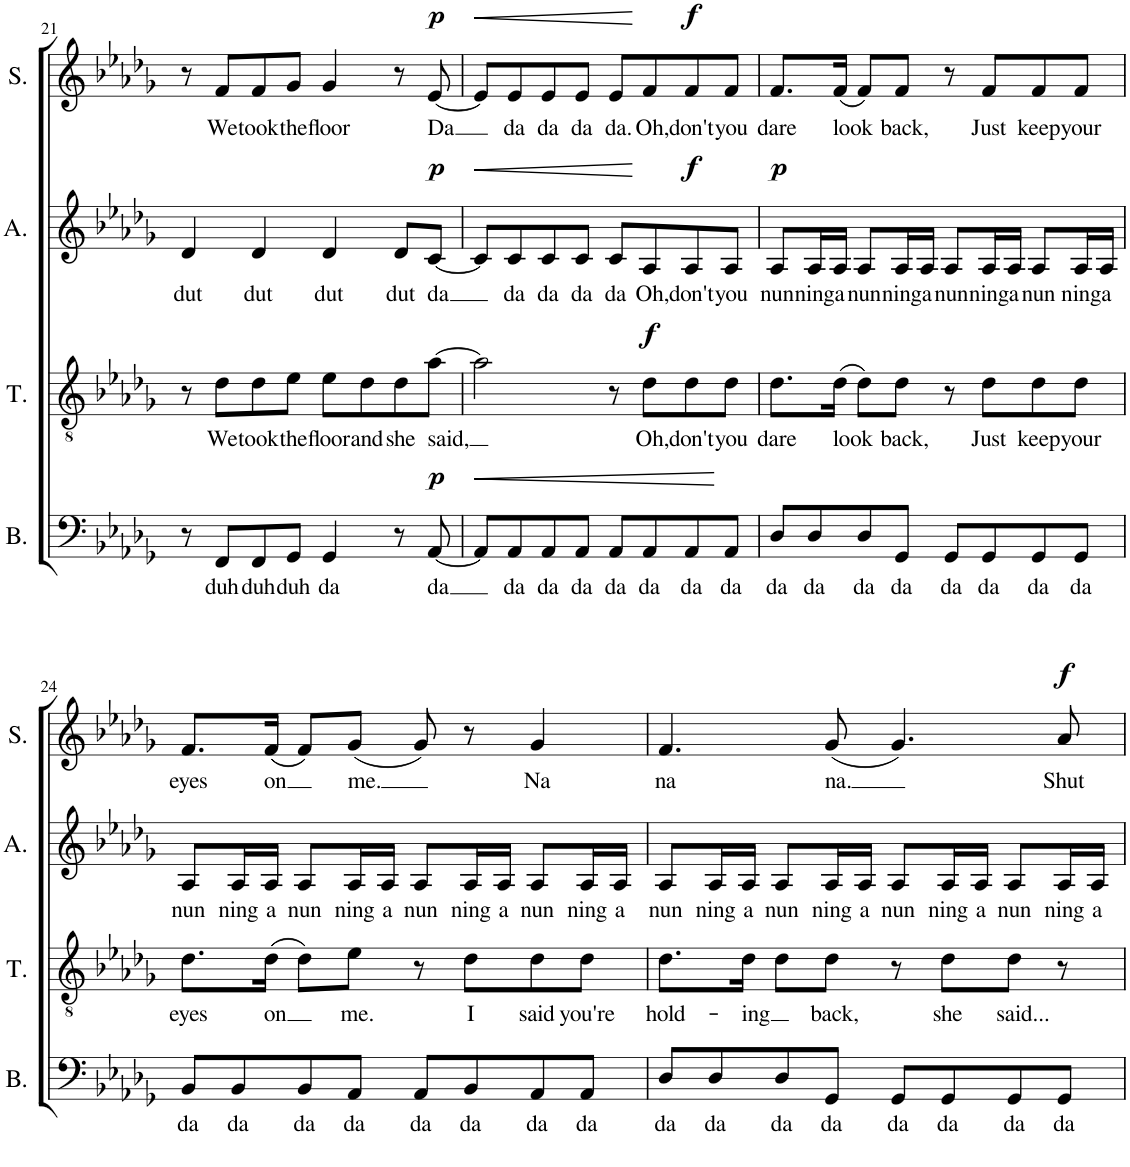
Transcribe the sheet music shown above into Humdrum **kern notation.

**kern	**text	**dynam	**kern	**text	**dynam	**kern	**text	**dynam	**kern	**text	**dynam
*part4	*part4	*part4	*part3	*part3	*part3	*part2	*part2	*part2	*part1	*part1	*part1
*staff4	*staff4	*staff4	*staff3	*staff3	*staff3	*staff2	*staff2	*staff2	*staff1	*staff1	*staff1
*I"Bass	*	*	*I"Tenor	*	*	*I"Alto	*	*	*I"Soprano	*	*
*I'B.	*	*	*I'T.	*	*	*I'A.	*	*	*I'S.	*	*
!!LO:PB:g=z
*clefF4	*	*	*clefGv2	*	*	*clefG2	*	*	*clefG2	*	*
*k[b-e-a-d-g-]	*	*	*k[b-e-a-d-g-]	*	*	*k[b-e-a-d-g-]	*	*	*k[b-e-a-d-g-]	*	*
*M4/4	*	*	*M4/4	*	*	*M4/4	*	*	*M4/4	*	*
=21	=21	=21	=21	=21	=21	=21	=21	=21	=21	=21	=21
!	!	!	!	!	!	!	!LO:LY:b	!	!	!	!
8r	.	.	8r	.	.	4d-/	dut	.	8r	.	.
!	!LO:LY:b	!	!	!LO:LY:b	!	!	!	!	!	!LO:LY:b	!
8FF/L	duh	.	8d-\L	We	.	.	.	.	8f/L	We	.
!	!LO:LY:b	!	!	!LO:LY:b	!	!	!LO:LY:b	!	!	!LO:LY:b	!
8FF/	duh	.	8d-\	took	.	4d-/	dut	.	8f/	took	.
!	!LO:LY:b	!	!	!LO:LY:b	!	!	!	!	!	!LO:LY:b	!
8GG-/J	duh	.	8e-\J	the	.	.	.	.	8g-/J	the	.
!	!LO:LY:b	!	!	!LO:LY:b	!	!	!LO:LY:b	!	!	!LO:LY:b	!
4GG-/	da	.	8e-\L	floor	.	4d-/	dut	.	4g-/	floor	.
!	!	!	!	!LO:LY:b	!	!	!	!	!	!	!
.	.	.	8d-\	and	.	.	.	.	.	.	.
!	!	!	!	!LO:LY:b	!	!	!LO:LY:b	!	!	!	!
8r	.	.	8d-\	she	.	8d-/L	dut	.	8r	.	.
!	!LO:LY:b	!LO:DY:a	!	!LO:LY:b	!	!	!LO:LY:b	!LO:DY:a	!	!LO:LY:b	!LO:DY:a
[8AA-/	da	p	[8a-\J	said,	.	[8c/J	da	p	[8e-/	Da	p
=22	=22	=22	=22	=22	=22	=22	=22	=22	=22	=22	=22
!	!	!LO:HP:b	!	!	!	!	!	!LO:HP:b	!	!	!LO:HP:b
8AA-/L]	.	<	2a-\]	.	.	8c/L]	.	<	8e-/L]	.	<
!	!LO:LY:b	!	!	!	!	!	!LO:LY:b	!	!	!LO:LY:b	!
8AA-/	da	.	.	.	.	8c/	da	.	8e-/	da	.
!	!LO:LY:b	!	!	!	!	!	!LO:LY:b	!	!	!LO:LY:b	!
8AA-/	da	.	.	.	.	8c/	da	.	8e-/	da	.
!	!LO:LY:b	!	!	!	!	!	!LO:LY:b	!	!	!LO:LY:b	!
8AA-/J	da	.	.	.	.	8c/J	da	.	8e-/J	da	.
!	!LO:LY:b	!	!	!	!	!	!LO:LY:b	!	!	!LO:LY:b	!
8AA-/L	da	.	8r	.	.	8c/L	da	.	8e-/L	da.	.
!	!LO:LY:b	!	!	!LO:LY:b	!LO:DY:a	!	!LO:LY:b	!	!	!LO:LY:b	!
8AA-/	da	.	8d-\L	Oh,	f	8A-/	Oh,	[	8f/	Oh,	[
!	!LO:LY:b	!	!	!LO:LY:b	!	!	!LO:LY:b	!LO:DY:a	!	!LO:LY:b	!LO:DY:a
8AA-/	da	.	8d-\	don't	.	8A-/	don't	f	8f/	don't	f
!	!LO:LY:b	!	!	!LO:LY:b	!	!	!LO:LY:b	!	!	!LO:LY:b	!
8AA-/J	da	[	8d-\J	you	.	8A-/J	you	.	8f/J	you	.
=23	=23	=23	=23	=23	=23	=23	=23	=23	=23	=23	=23
!	!LO:LY:b	!	!	!LO:LY:b	!	!	!LO:LY:b	!LO:DY:a	!	!LO:LY:b	!
8D-/L	da	.	8.d-\L	dare	.	8A-/L	nun	p	8.f/L	dare	.
!	!LO:LY:b	!	!	!	!	!	!LO:LY:b	!	!	!	!
8D-/	da	.	.	.	.	16A-/L	ning	.	.	.	.
!	!	!	!	!LO:LY:b	!	!	!LO:LY:b	!	!	!LO:LY:b	!
.	.	.	(16d-\Jk	look	.	16A-/JJ	a	.	(16f/Jk	look	.
!	!LO:LY:b	!	!	!	!	!	!LO:LY:b	!	!	!	!
8D-/	da	.	8d-\L)	.	.	8A-/L	nun	.	8f/L)	.	.
!	!LO:LY:b	!	!	!LO:LY:b	!	!	!LO:LY:b	!	!	!LO:LY:b	!
8GG-/J	da	.	8d-\J	back,	.	16A-/L	ning	.	8f/J	back,	.
!	!	!	!	!	!	!	!LO:LY:b	!	!	!	!
.	.	.	.	.	.	16A-/JJ	a	.	.	.	.
!	!LO:LY:b	!	!	!	!	!	!LO:LY:b	!	!	!	!
8GG-/L	da	.	8r	.	.	8A-/L	nun	.	8r	.	.
!	!LO:LY:b	!	!	!LO:LY:b	!	!	!LO:LY:b	!	!	!LO:LY:b	!
8GG-/	da	.	8d-\L	Just	.	16A-/L	ning	.	8f/L	Just	.
!	!	!	!	!	!	!	!LO:LY:b	!	!	!	!
.	.	.	.	.	.	16A-/JJ	a	.	.	.	.
!	!LO:LY:b	!	!	!LO:LY:b	!	!	!LO:LY:b	!	!	!LO:LY:b	!
8GG-/	da	.	8d-\	keep	.	8A-/L	nun	.	8f/	keep	.
!	!LO:LY:b	!	!	!LO:LY:b	!	!	!LO:LY:b	!	!	!LO:LY:b	!
8GG-/J	da	.	8d-\J	your	.	16A-/L	ning	.	8f/J	your	.
!	!	!	!	!	!	!	!LO:LY:b	!	!	!	!
.	.	.	.	.	.	16A-/JJ	a	.	.	.	.
!!LO:LB:g=z
=24	=24	=24	=24	=24	=24	=24	=24	=24	=24	=24	=24
!	!LO:LY:b	!	!	!LO:LY:b	!	!	!LO:LY:b	!	!	!LO:LY:b	!
8BB-/L	da	.	8.d-\L	eyes	.	8A-/L	nun	.	8.f/L	eyes	.
!	!LO:LY:b	!	!	!	!	!	!LO:LY:b	!	!	!	!
8BB-/	da	.	.	.	.	16A-/L	ning	.	.	.	.
!	!	!	!	!LO:LY:b	!	!	!LO:LY:b	!	!	!LO:LY:b	!
.	.	.	(16d-\Jk	on	.	16A-/JJ	a	.	(16f/Jk	on	.
!	!LO:LY:b	!	!	!	!	!	!LO:LY:b	!	!	!	!
8BB-/	da	.	8d-\L)	.	.	8A-/L	nun	.	8f/L)	.	.
!	!LO:LY:b	!	!	!LO:LY:b	!	!	!LO:LY:b	!	!	!LO:LY:b	!
8AA-/J	da	.	8e-\J	me.	.	16A-/L	ning	.	(8g-/J	me.	.
!	!	!	!	!	!	!	!LO:LY:b	!	!	!	!
.	.	.	.	.	.	16A-/JJ	a	.	.	.	.
!	!LO:LY:b	!	!	!	!	!	!LO:LY:b	!	!	!	!
8AA-/L	da	.	8r	.	.	8A-/L	nun	.	8g-/)	.	.
!	!LO:LY:b	!	!	!LO:LY:b	!	!	!LO:LY:b	!	!	!	!
8BB-/	da	.	8d-\L	I	.	16A-/L	ning	.	8r	.	.
!	!	!	!	!	!	!	!LO:LY:b	!	!	!	!
.	.	.	.	.	.	16A-/JJ	a	.	.	.	.
!	!LO:LY:b	!	!	!LO:LY:b	!	!	!LO:LY:b	!	!	!LO:LY:b	!
8AA-/	da	.	8d-\	said	.	8A-/L	nun	.	4g-/	Na	.
!	!LO:LY:b	!	!	!LO:LY:b	!	!	!LO:LY:b	!	!	!	!
8AA-/J	da	.	8d-\J	you're	.	16A-/L	ning	.	.	.	.
!	!	!	!	!	!	!	!LO:LY:b	!	!	!	!
.	.	.	.	.	.	16A-/JJ	a	.	.	.	.
=25	=25	=25	=25	=25	=25	=25	=25	=25	=25	=25	=25
!	!LO:LY:b	!	!	!LO:LY:b	!	!	!LO:LY:b	!	!	!LO:LY:b	!
8D-/L	da	.	8.d-\L	hold-	.	8A-/L	nun	.	4.f/	na	.
!	!LO:LY:b	!	!	!	!	!	!LO:LY:b	!	!	!	!
8D-/	da	.	.	.	.	16A-/L	ning	.	.	.	.
!	!	!	!	!LO:LY:b	!	!	!LO:LY:b	!	!	!	!
.	.	.	16d-\Jk	-ing	.	16A-/JJ	a	.	.	.	.
!	!LO:LY:b	!	!	!	!	!	!LO:LY:b	!	!	!	!
8D-/	da	.	8d-\L	.	.	8A-/L	nun	.	.	.	.
!	!LO:LY:b	!	!	!LO:LY:b	!	!	!LO:LY:b	!	!	!LO:LY:b	!
8GG-/J	da	.	8d-\J	back,	.	16A-/L	ning	.	(8g-/	na.	.
!	!	!	!	!	!	!	!LO:LY:b	!	!	!	!
.	.	.	.	.	.	16A-/JJ	a	.	.	.	.
!	!LO:LY:b	!	!	!	!	!	!LO:LY:b	!	!	!	!
8GG-/L	da	.	8r	.	.	8A-/L	nun	.	4.g-/)	.	.
!	!LO:LY:b	!	!	!LO:LY:b	!	!	!LO:LY:b	!	!	!	!
8GG-/	da	.	8d-\L	she	.	16A-/L	ning	.	.	.	.
!	!	!	!	!	!	!	!LO:LY:b	!	!	!	!
.	.	.	.	.	.	16A-/JJ	a	.	.	.	.
!	!LO:LY:b	!	!	!LO:LY:b	!	!	!LO:LY:b	!	!	!	!
8GG-/	da	.	8d-\J	said...	.	8A-/L	nun	.	.	.	.
!	!LO:LY:b	!	!	!	!	!	!LO:LY:b	!	!	!LO:LY:b	!LO:DY:a
8GG-/J	da	.	8r	.	.	16A-/L	ning	.	8a-/	Shut	f
!	!	!	!	!	!	!	!LO:LY:b	!	!	!	!
.	.	.	.	.	.	16A-/JJ	a	.	.	.	.
=	=	=	=	=	=	=	=	=	=	=	=
*-	*-	*-	*-	*-	*-	*-	*-	*-	*-	*-	*-
